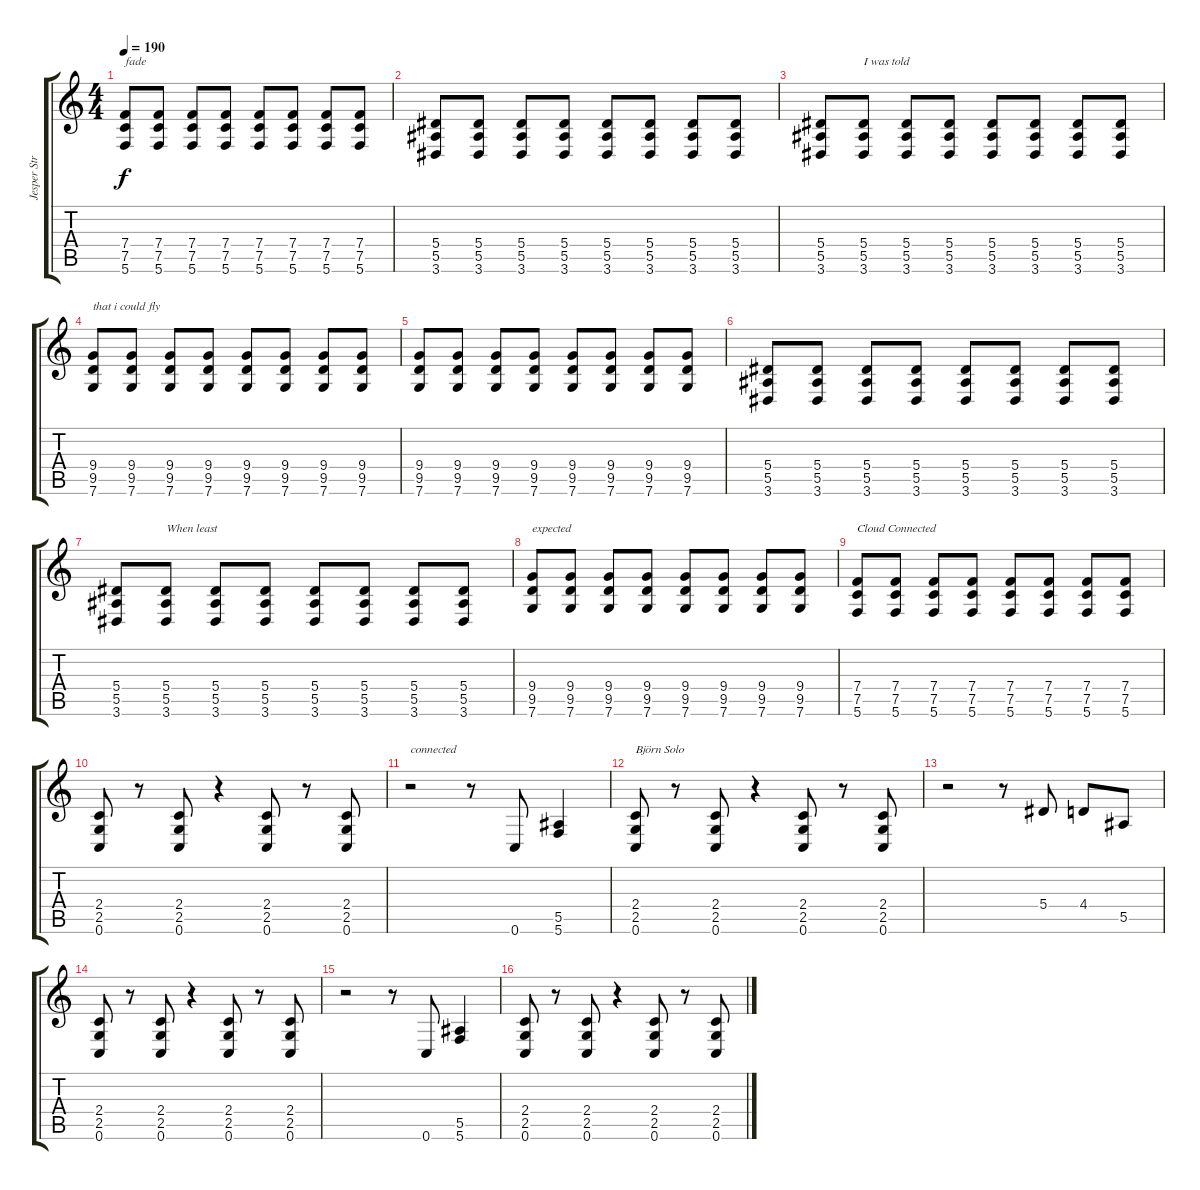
\track ("Jesper Strömblad" "Jesper Str") {instrument distortionguitar}
\staff {score tabs}
\tuning (C4 G3 Eb3 Bb2 F2 C2) {hide}
\ts (4 4)
\tempo 190
\clef g2
\ks c
(7.4 7.5 5.6).8{txt "fade" dy f} (7.4 7.5 5.6).8 (7.4 7.5 5.6).8 (7.4 7.5 5.6).8 (7.4 7.5 5.6).8 (7.4 7.5 5.6).8 (7.4 7.5 5.6).8 (7.4 7.5 5.6).8 |
(5.4 5.5 3.6).8 (5.4 5.5 3.6).8 (5.4 5.5 3.6).8 (5.4 5.5 3.6).8 (5.4 5.5 3.6).8 (5.4 5.5 3.6).8 (5.4 5.5 3.6).8 (5.4 5.5 3.6).8 |
(5.4 5.5 3.6).8 (5.4 5.5 3.6).8{txt "I was told"} (5.4 5.5 3.6).8 (5.4 5.5 3.6).8 (5.4 5.5 3.6).8 (5.4 5.5 3.6).8 (5.4 5.5 3.6).8 (5.4 5.5 3.6).8 |
(9.4 9.5 7.6).8{txt "that i could fly"} (9.4 9.5 7.6).8 (9.4 9.5 7.6).8 (9.4 9.5 7.6).8 (9.4 9.5 7.6).8 (9.4 9.5 7.6).8 (9.4 9.5 7.6).8 (9.4 9.5 7.6).8 |
(9.4 9.5 7.6).8 (9.4 9.5 7.6).8 (9.4 9.5 7.6).8 (9.4 9.5 7.6).8 (9.4 9.5 7.6).8 (9.4 9.5 7.6).8 (9.4 9.5 7.6).8 (9.4 9.5 7.6).8 |
(5.4 5.5 3.6).8 (5.4 5.5 3.6).8 (5.4 5.5 3.6).8 (5.4 5.5 3.6).8 (5.4 5.5 3.6).8 (5.4 5.5 3.6).8 (5.4 5.5 3.6).8 (5.4 5.5 3.6).8 |
(5.4 5.5 3.6).8 (5.4 5.5 3.6).8{txt "When least"} (5.4 5.5 3.6).8 (5.4 5.5 3.6).8 (5.4 5.5 3.6).8 (5.4 5.5 3.6).8 (5.4 5.5 3.6).8 (5.4 5.5 3.6).8 |
(9.4 9.5 7.6).8{txt "expected"} (9.4 9.5 7.6).8 (9.4 9.5 7.6).8 (9.4 9.5 7.6).8 (9.4 9.5 7.6).8 (9.4 9.5 7.6).8 (9.4 9.5 7.6).8 (9.4 9.5 7.6).8 |
(7.4 7.5 5.6).8{txt "Cloud Connected"} (7.4 7.5 5.6).8 (7.4 7.5 5.6).8 (7.4 7.5 5.6).8 (7.4 7.5 5.6).8 (7.4 7.5 5.6).8 (7.4 7.5 5.6).8 (7.4 7.5 5.6).8 |
(2.4 2.5 0.6).8 r.8 (2.4 2.5 0.6).8 r.4 (2.4 2.5 0.6).8 r.8 (2.4 2.5 0.6).8 |
r.2{txt "connected"} r.8 0.6.8 (5.5 5.6).4 |
(2.4 2.5 0.6).8{txt "Björn Solo"} r.8 (2.4 2.5 0.6).8 r.4 (2.4 2.5 0.6).8 r.8 (2.4 2.5 0.6).8 |
r.2 r.8 5.4.8 4.4.8 5.5.8 |
(2.4 2.5 0.6).8 r.8 (2.4 2.5 0.6).8 r.4 (2.4 2.5 0.6).8 r.8 (2.4 2.5 0.6).8 |
r.2 r.8 0.6.8 (5.5 5.6).4 |
(2.4 2.5 0.6).8 r.8 (2.4 2.5 0.6).8 r.4 (2.4 2.5 0.6).8 r.8 (2.4 2.5 0.6).8
